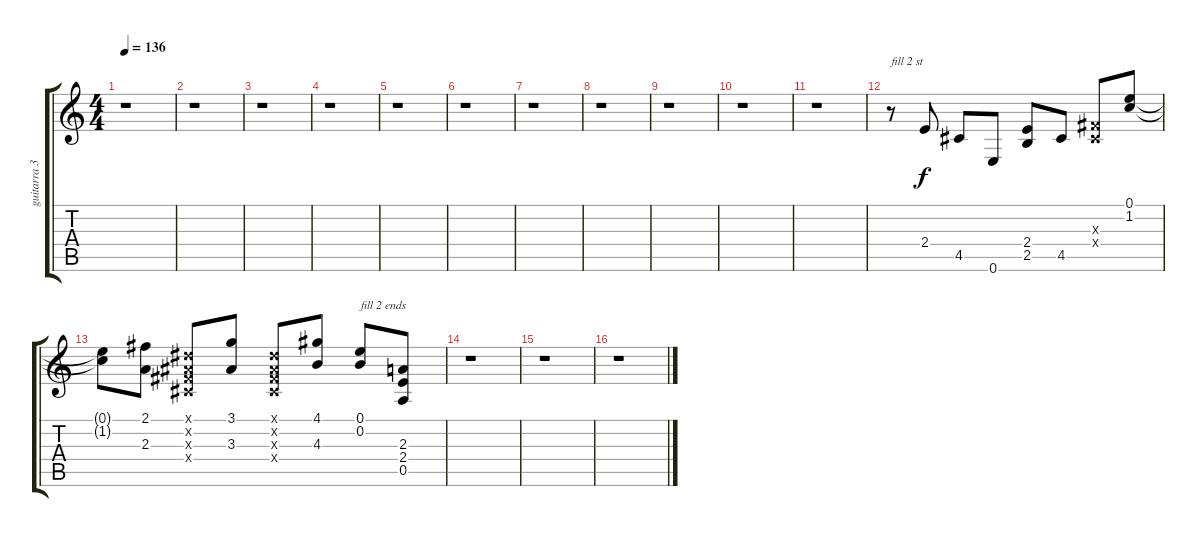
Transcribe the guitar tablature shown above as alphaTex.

\track ("guitarra 3" "guitarra 3") {instrument electricguitarclean}
\staff {score tabs}
\tuning (E4 B3 G3 D3 A2 E2) {hide}
\ts (4 4)
\tempo 136
\clef g2
\ks c
r.1{dy f instrument electricguitarclean} |
r.1 |
r.1 |
r.1 |
r.1 |
r.1 |
r.1 |
r.1 |
r.1 |
r.1 |
r.1 |
r.8{txt "fill 2 st"} 2.4.8 4.5.8 0.6.8 (2.4 2.5).8 4.5.8 (-1.3{x} -1.4{x}).8 (0.1 1.2).8 |
(0.1{t} 1.2{t}).8 (2.1 2.3).8 (-1.1{x} -1.2{x} -1.3{x} -1.4{x}).8 (3.1 3.3).8 (-1.1{x} -1.2{x} -1.3{x} -1.4{x}).8 (4.1 4.3).8 (0.1 0.2).8{txt "fill 2 ends"} (2.3 2.4 0.5).8 |
r.1 |
r.1 |
r.1
